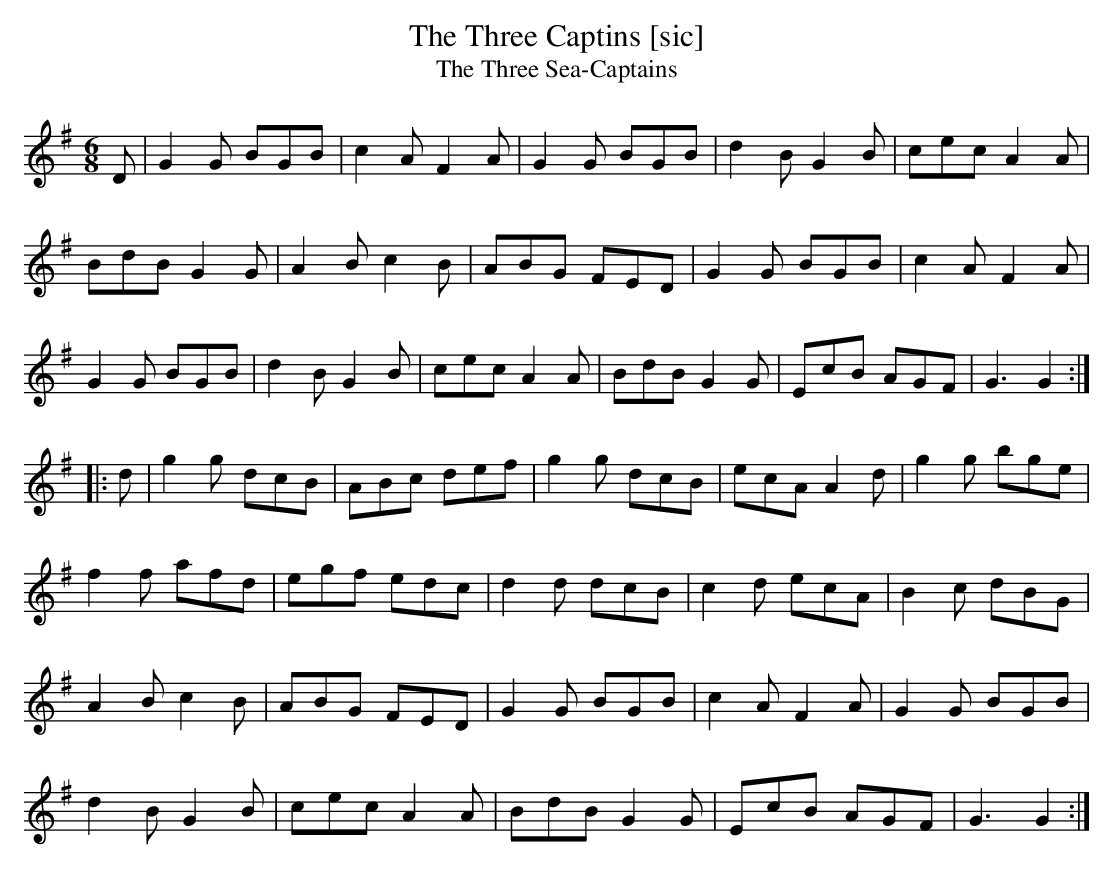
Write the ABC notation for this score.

X:1
T:Three Captins [sic], The
T:Three Sea-Captains, The
M:6/8
L:1/8
K:G
D|G2G BGB|c2A F2A|G2G BGB|d2B G2B|cec A2A|
BdB G2G|A2B c2B|ABG FED|G2G BGB|c2A F2A|
G2G BGB|d2BG2B|cec A2A|BdB G2G|EcB AGF|G3 G2:|
|:d|g2g dcB|ABc def|g2g dcB|ecA A2d|g2g bge|
f2f afd|egf edc|d2d dcB|c2d ecA|B2c dBG|
A2B c2B|ABG FED|G2G BGB|c2A F2A|G2G BGB|
d2B G2B|cec A2A|BdB G2G|EcB AGF|G3 G2:|
